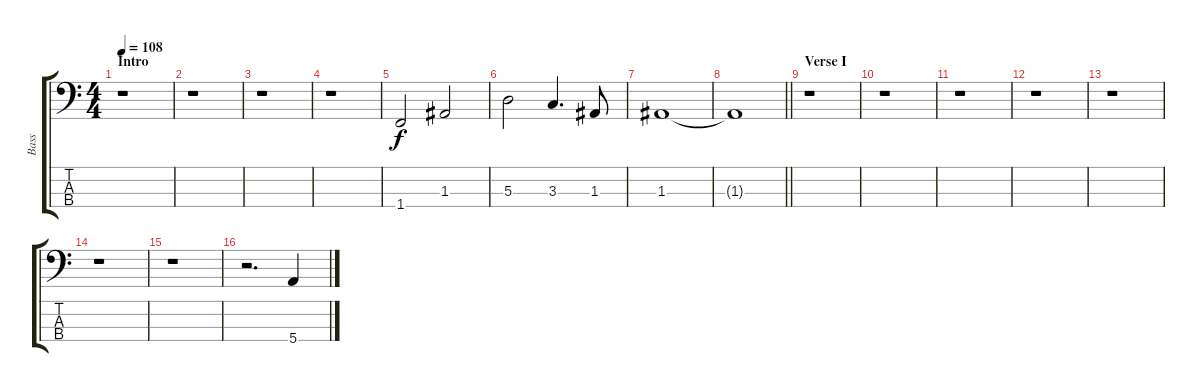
\track ("Bass" "Bass") {instrument electricbassfinger}
\staff {score tabs}
\tuning (G2 D2 A1 E1) {hide}
\ts (4 4)
\section ("" "Intro")
\tempo 108
\clef f4
\ks c
r.1{dy f instrument electricbassfinger} |
r.1 |
r.1 |
r.1 |
1.4.2 1.3.2 |
5.3.2 3.3.4{d} 1.3.8 |
1.3.1 |
\barLineRight lightlight
1.3{t}.1 |
\section ("" "Verse I")
r.1 |
r.1 |
r.1 |
r.1 |
r.1 |
r.1 |
r.1 |
r.2{d} 5.4{ss}.4
